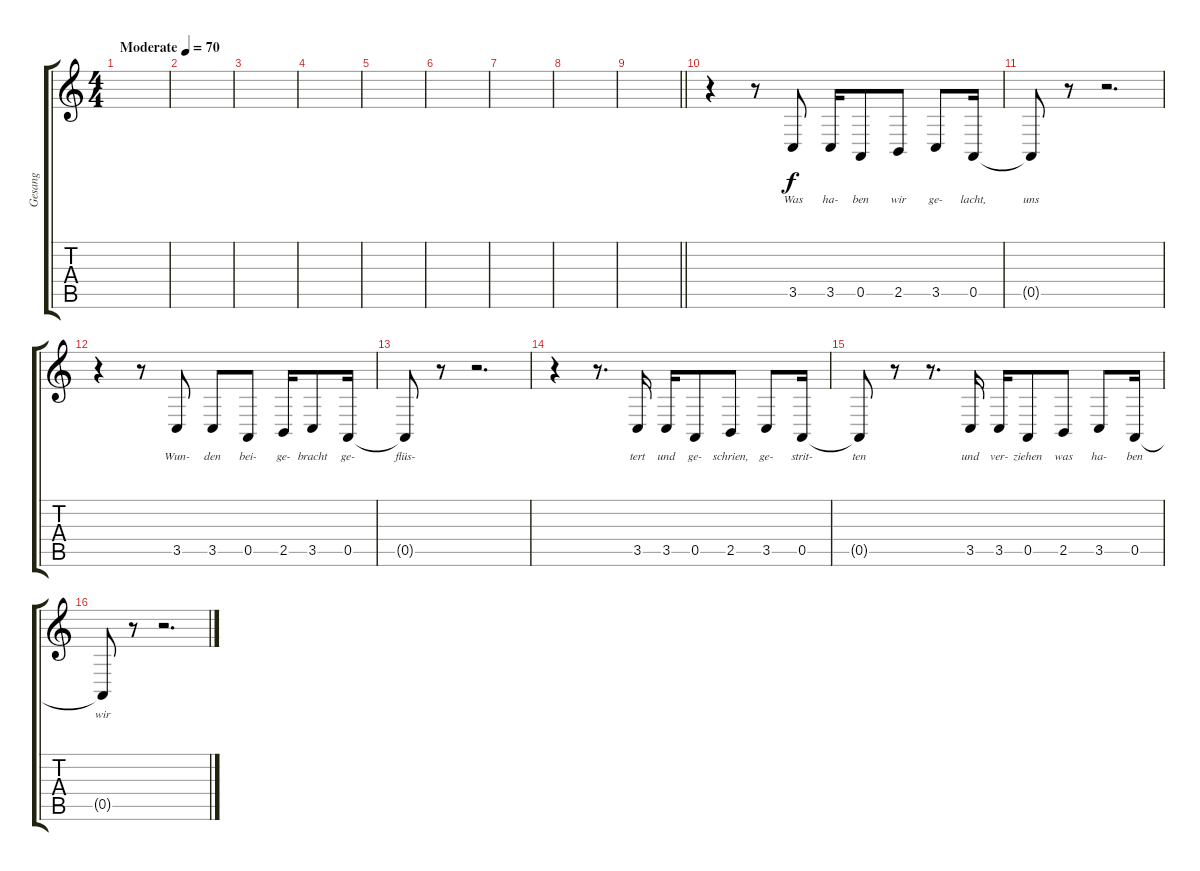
\track ("Gesang" "Gesang") {instrument lead5charang}
\staff {score tabs}
\tuning (E4 B3 G3 D3 A2 E2) {hide}
\ts (4 4)
\tempo (70 "Moderate")
\clef g2
\ks c
|
|
|
|
|
|
|
|
\barLineRight lightlight
|
r.4 r.8 3.5.8{lyrics (0 "Was") lyrics (1 "") lyrics (2 "") lyrics (3 "") lyrics (4 "")} 3.5.16{lyrics (0 "ha-") lyrics (1 "") lyrics (2 "") lyrics (3 "") lyrics (4 "")} 0.5.8{lyrics (0 "ben") lyrics (1 "") lyrics (2 "") lyrics (3 "") lyrics (4 "")} 2.5.8{lyrics (0 "wir") lyrics (1 "") lyrics (2 "") lyrics (3 "") lyrics (4 "")} 3.5.8{lyrics (0 "ge-") lyrics (1 "") lyrics (2 "") lyrics (3 "") lyrics (4 "")} 0.5.16{lyrics (0 "lacht,") lyrics (1 "") lyrics (2 "") lyrics (3 "") lyrics (4 "")} |
0.5{t}.8{lyrics (0 "uns") lyrics (1 "") lyrics (2 "") lyrics (3 "") lyrics (4 "")} r.8 r.2{d} |
r.4 r.8 3.5.8{lyrics (0 "Wun-") lyrics (1 "") lyrics (2 "") lyrics (3 "") lyrics (4 "")} 3.5.8{lyrics (0 "den") lyrics (1 "") lyrics (2 "") lyrics (3 "") lyrics (4 "")} 0.5.8{lyrics (0 "bei-") lyrics (1 "") lyrics (2 "") lyrics (3 "") lyrics (4 "")} 2.5.16{lyrics (0 "ge-") lyrics (1 "") lyrics (2 "") lyrics (3 "") lyrics (4 "")} 3.5.8{lyrics (0 "bracht") lyrics (1 "") lyrics (2 "") lyrics (3 "") lyrics (4 "")} 0.5.16{lyrics (0 "ge-") lyrics (1 "") lyrics (2 "") lyrics (3 "") lyrics (4 "")} |
0.5{t}.8{lyrics (0 "flüs-") lyrics (1 "") lyrics (2 "") lyrics (3 "") lyrics (4 "")} r.8 r.2{d} |
r.4 r.8{d} 3.5.16{lyrics (0 "tert") lyrics (1 "") lyrics (2 "") lyrics (3 "") lyrics (4 "")} 3.5.16{lyrics (0 "und") lyrics (1 "") lyrics (2 "") lyrics (3 "") lyrics (4 "")} 0.5.8{lyrics (0 "ge-") lyrics (1 "") lyrics (2 "") lyrics (3 "") lyrics (4 "")} 2.5.8{lyrics (0 "schrien,") lyrics (1 "") lyrics (2 "") lyrics (3 "") lyrics (4 "")} 3.5.8{lyrics (0 "ge-") lyrics (1 "") lyrics (2 "") lyrics (3 "") lyrics (4 "")} 0.5.16{lyrics (0 "strit-") lyrics (1 "") lyrics (2 "") lyrics (3 "") lyrics (4 "")} |
0.5{t}.8{lyrics (0 "ten") lyrics (1 "") lyrics (2 "") lyrics (3 "") lyrics (4 "")} r.8 r.8{d} 3.5.16{lyrics (0 "und") lyrics (1 "") lyrics (2 "") lyrics (3 "") lyrics (4 "")} 3.5.16{lyrics (0 "ver-") lyrics (1 "") lyrics (2 "") lyrics (3 "") lyrics (4 "")} 0.5.8{lyrics (0 "ziehen") lyrics (1 "") lyrics (2 "") lyrics (3 "") lyrics (4 "")} 2.5.8{lyrics (0 "was") lyrics (1 "") lyrics (2 "") lyrics (3 "") lyrics (4 "")} 3.5.8{lyrics (0 "ha-") lyrics (1 "") lyrics (2 "") lyrics (3 "") lyrics (4 "")} 0.5.16{lyrics (0 "ben") lyrics (1 "") lyrics (2 "") lyrics (3 "") lyrics (4 "")} |
0.5{t}.8{lyrics (0 "wir") lyrics (1 "") lyrics (2 "") lyrics (3 "") lyrics (4 "")} r.8 r.2{d}
